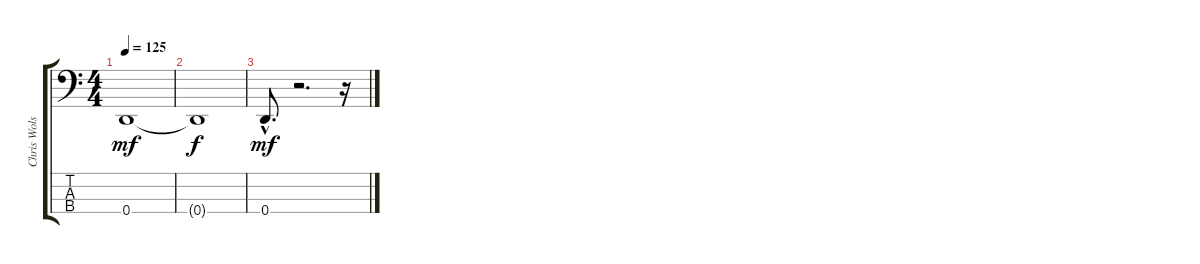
\track ("Chris Wolstenholme" "Chris Wols") {instrument electricbassfinger}
\staff {score tabs}
\tuning (G2 D2 A1 D1) {hide}
\ts (4 4)
\tempo 125
\clef f4
\ks c
0.4.1{dy mf} |
0.4{t}.1{dy f} |
0.4{hac}.8{d dy mf} r.2{d} r.16
